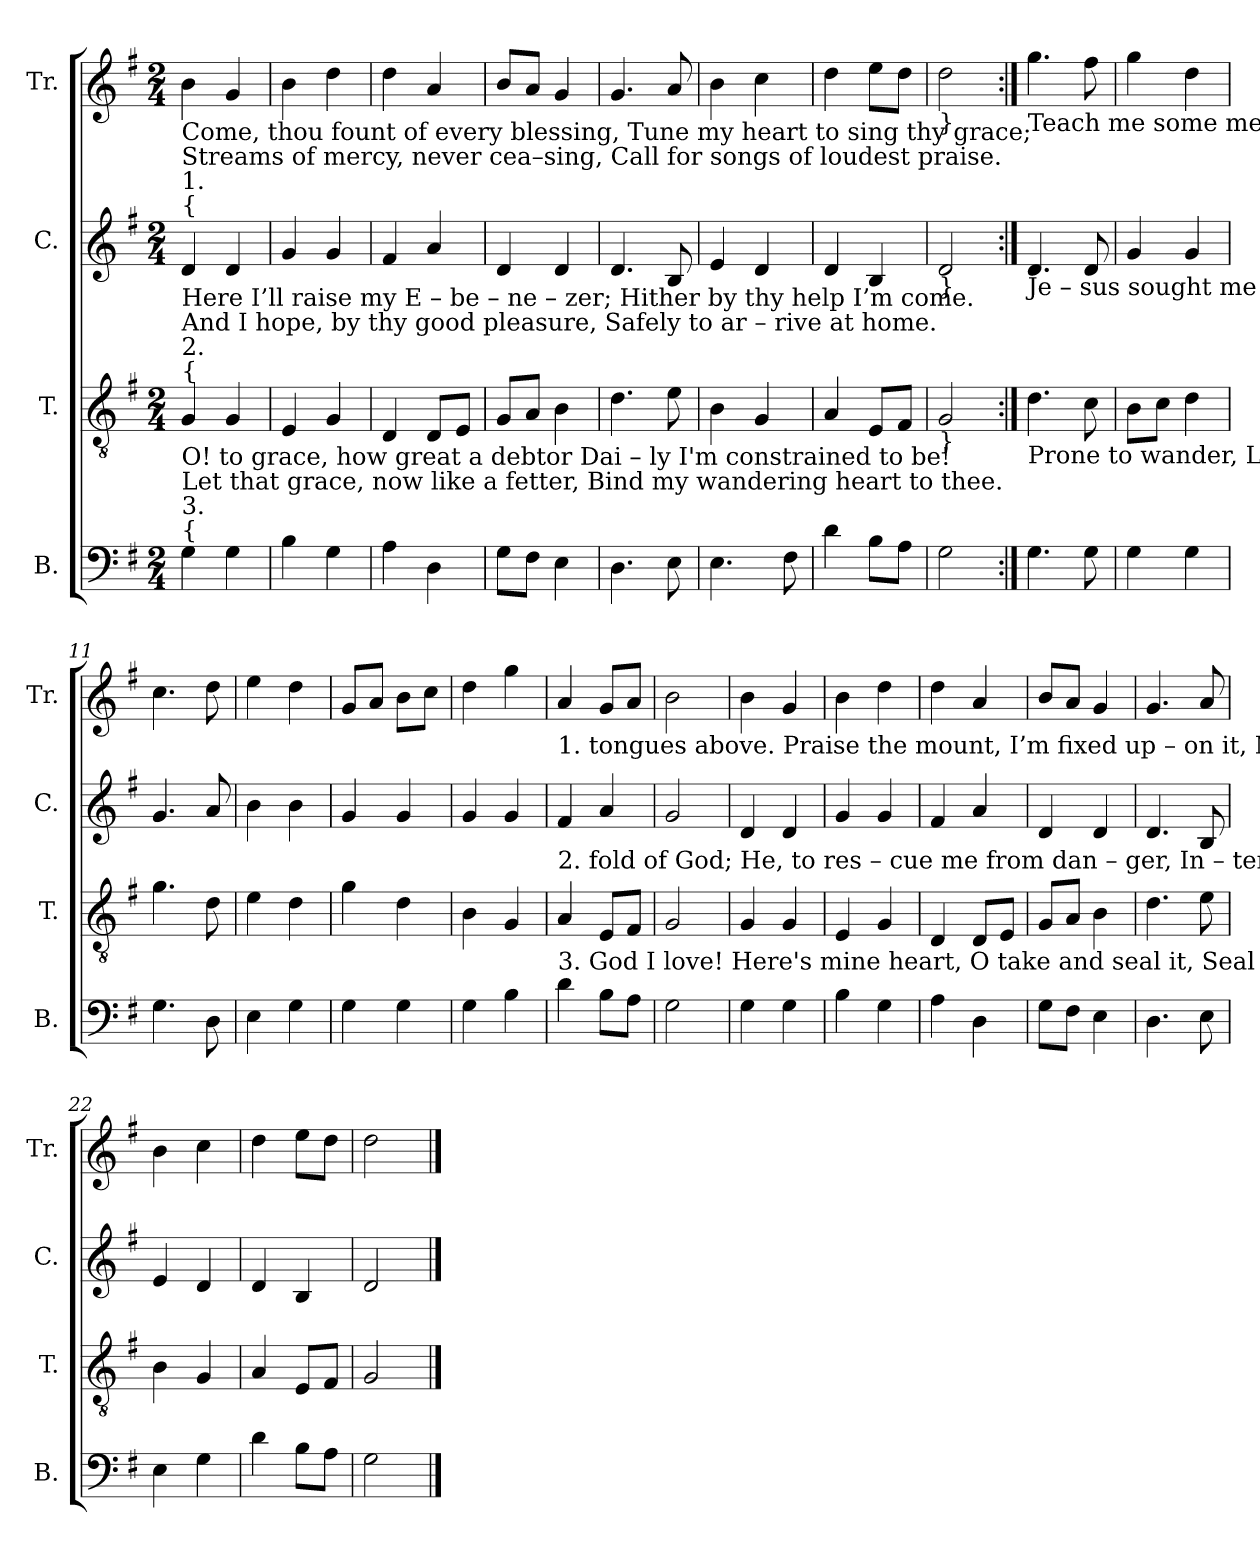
**kern	**kern	**kern	**kern
*part4	*part3	*part2	*part1
*staff4	*staff3	*staff2	*staff1
*I"B.	*I"T.	*I"C.	*I"Tr.
*I'B.	*I'T.	*I'C.	*I'Tr.
*clefF4	*clefGv2	*clefG2	*clefG2
*k[f#]	*k[f#]	*k[f#]	*k[f#]
*M2/4	*M2/4	*M2/4	*M2/4
*MM120	*MM120	*MM120	*MM120
=1	=1	=1	=1
!	!	!	!LO:TX:b:t=Come, thou fount of every blessing,     Tune my heart to sing thy grace;
!	!	!	!LO:TX:b:t=Streams  of  mercy,  never   cea–sing,    Call  for  songs  of  loudest  praise.
!	!	!	!LO:TX:b:t=1.
!	!	!	!LO:TX:b:t={
!	!	!LO:TX:b:t=Here  I’ll  raise  my  E – be – ne – zer;   Hither   by   thy  help  I’m  come.	!
!	!	!LO:TX:b:t=And   I   hope,  by thy  good  pleasure,   Safely   to    ar  – rive   at    home.	!
!	!	!LO:TX:b:t=2.	!
!	!	!LO:TX:b:t={	!
!	!LO:TX:b:t=O!   to   grace,  how  great  a  debtor      Dai – ly   I'm  constrained  to  be!	!	!
!	!LO:TX:b:t=Let that grace,  now  like   a   fetter,   Bind  my wandering  heart  to thee.	!	!
!	!LO:TX:b:t=3.	!	!
!	!LO:TX:b:t={	!	!
4G\	4G/	4d/	4b\
4G\	4G/	4d/	4g/
=2	=2	=2	=2
4B\	4E/	4g/	4b\
4G\	4G/	4g/	4dd\
=3	=3	=3	=3
4A\	4D/	4f#/	4dd\
4D\	8D/L	4a/	4a/
.	8E/J	.	.
=4	=4	=4	=4
8G\L	8G/L	4d/	8b/L
8F#\J	8A/J	.	8a/J
4E\	4B\	4d/	4g/
=5	=5	=5	=5
4.D\	4.d\	4.d/	4.g/
8E\	8e\	8B/	8a/
=6	=6	=6	=6
4.E\	4B\	4e/	4b\
.	4G/	4d/	4cc\
8F#\	.	.	.
=7	=7	=7	=7
4d\	4A/	4d/	4dd\
8B\L	8E/L	4B/	8ee\L
8A\J	8F#/J	.	8dd\J
=8	=8	=8	=8
!	!	!	!LO:TX:b:t=}
!	!	!LO:TX:b:t=}	!
!	!LO:TX:b:t=}	!	!
2G\	2G/	2d/	2dd\
=9:|!	=9:|!	=9:|!	=9:|!
!	!	!	!LO:TX:b:t=Teach me some me–lo–dious  sonnet,  Sung    by    fla–ming
!	!	!LO:TX:b:t=Je  – sus  sought  me  when  a  stranger   Wandering  from  the	!
!	!LO:TX:b:t=Prone  to  wander,  Lord,   I     feel   it,  Prone  to    leave  the	!	!
4.G\	4.d\	4.d/	4.gg\
8G\	8c\	8d/	8ff#\
=10	=10	=10	=10
4G\	8B\L	4g/	4gg\
.	8c\J	.	.
4G\	4d\	4g/	4dd\
=11	=11	=11	=11
4.G\	4.g\	4.g/	4.cc\
8D\	8d\	8a/	8dd\
=12	=12	=12	=12
4E\	4e\	4b\	4ee\
4G\	4d\	4b\	4dd\
=13	=13	=13	=13
4G\	4g\	4g/	8g/L
.	.	.	8a/J
4G\	4d\	4g/	8b\L
.	.	.	8cc\J
=14	=14	=14	=14
4G\	4B\	4g/	4dd\
4B\	4G/	4g/	4gg\
!!LO:LB:g=z
=15	=15	=15	=15
!	!	!	!LO:TX:b:t=1. tongues  above.  Praise the mount, I’m  fixed  up   –    on        it,     Mount  of   thy   re  –  dee  –  ming   love!
!	!	!LO:TX:b:t=2. fold   of     God;        He,   to      res – cue    me    from    dan  –  ger,      In   –  ter – posed  his   pre – cious   blood.	!
!	!LO:TX:b:t=3. God   I          love!     Here's  mine  heart, O  take   and     seal     it,       Seal        it       for     thy  courts   a  –  bove!	!	!
4d\	4A/	4f#/	4a/
8B\L	8E/L	4a/	8g/L
8A\J	8F#/J	.	8a/J
=16	=16	=16	=16
2G\	2G/	2g/	2b\
=17	=17	=17	=17
4G\	4G/	4d/	4b\
4G\	4G/	4d/	4g/
=18	=18	=18	=18
4B\	4E/	4g/	4b\
4G\	4G/	4g/	4dd\
=19	=19	=19	=19
4A\	4D/	4f#/	4dd\
4D\	8D/L	4a/	4a/
.	8E/J	.	.
=20	=20	=20	=20
8G\L	8G/L	4d/	8b/L
8F#\J	8A/J	.	8a/J
4E\	4B\	4d/	4g/
=21	=21	=21	=21
4.D\	4.d\	4.d/	4.g/
8E\	8e\	8B/	8a/
=22	=22	=22	=22
4E\	4B\	4e/	4b\
4G\	4G/	4d/	4cc\
=23	=23	=23	=23
4d\	4A/	4d/	4dd\
8B\L	8E/L	4B/	8ee\L
8A\J	8F#/J	.	8dd\J
=24	=24	=24	=24
2G\	2G/	2d/	2dd\
==	==	==	==
*-	*-	*-	*-
